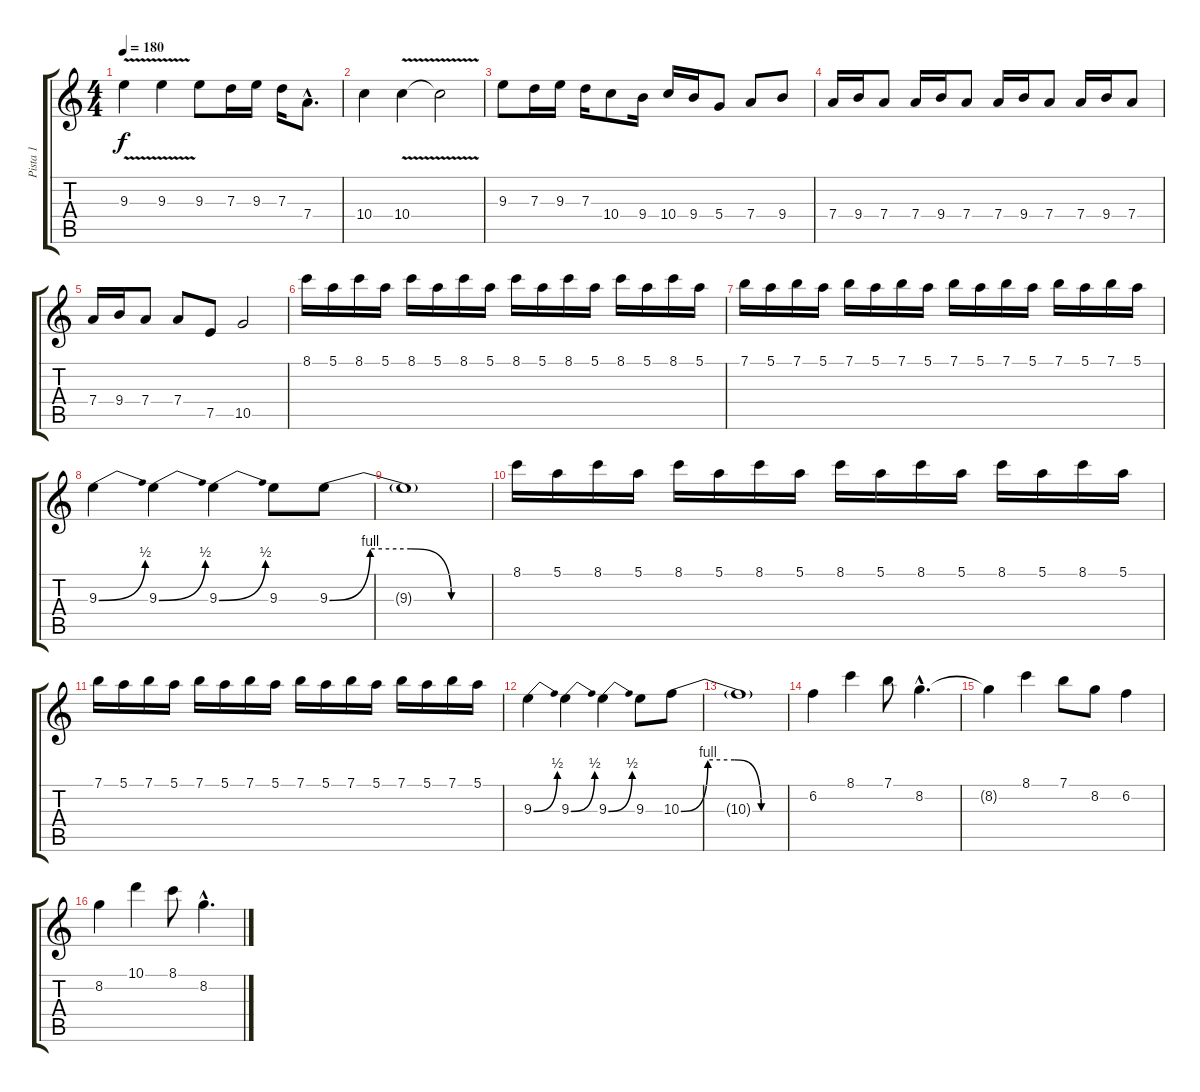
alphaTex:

\track ("Pista 1" "Pista 1") {instrument distortionguitar}
\staff {score tabs}
\tuning (E4 B3 G3 D3 A2 E2) {hide}
\ts (4 4)
\tempo 180
\clef g2
\ks c
9.3{v}.4{dy f} 9.3{v}.4 9.3.8 7.3.16 9.3.16 7.3.16 7.4{hac}.8{d} |
10.4.4 10.4{v}.4 10.4{t}.2 |
9.3.8 7.3.16 9.3.16 7.3.16 10.4.8 9.4.16 10.4.16 9.4.16 5.4.8 7.4.8 9.4.8 |
7.4.16 9.4.16 7.4.8 7.4.16 9.4.16 7.4.8 7.4.16 9.4.16 7.4.8 7.4.16 9.4.16 7.4.8 |
7.4.16 9.4.16 7.4.8 7.4.8 7.5.8 10.5.2 |
8.1.16 5.1.16 8.1.16 5.1.16 8.1.16 5.1.16 8.1.16 5.1.16 8.1.16 5.1.16 8.1.16 5.1.16 8.1.16 5.1.16 8.1.16 5.1.16 |
7.1.16 5.1.16 7.1.16 5.1.16 7.1.16 5.1.16 7.1.16 5.1.16 7.1.16 5.1.16 7.1.16 5.1.16 7.1.16 5.1.16 7.1.16 5.1.16 |
9.3{be (bend 0 0 60 2)}.4 9.3{be (bend 0 0 60 2)}.4 9.3{be (bend 0 0 60 2)}.4 9.3.8 9.3{be (custom 0 0 15 4 30 4 45 0 60 0)}.8 |
9.3{t}.1 |
8.1.16 5.1.16 8.1.16 5.1.16 8.1.16 5.1.16 8.1.16 5.1.16 8.1.16 5.1.16 8.1.16 5.1.16 8.1.16 5.1.16 8.1.16 5.1.16 |
7.1.16 5.1.16 7.1.16 5.1.16 7.1.16 5.1.16 7.1.16 5.1.16 7.1.16 5.1.16 7.1.16 5.1.16 7.1.16 5.1.16 7.1.16 5.1.16 |
9.3{be (bend 0 0 60 2)}.4 9.3{be (bend 0 0 60 2)}.4 9.3{be (bend 0 0 60 2)}.4 9.3.8 10.3{be (custom 0 0 15 4 30 4 45 0 60 0)}.8 |
10.3{t}.1 |
6.2.4 8.1.4 7.1.8 8.2{hac}.4{d} |
8.2{t}.4 8.1.4 7.1.8 8.2.8 6.2.4 |
8.2.4 10.1.4 8.1.8 8.2{hac}.4{d}
